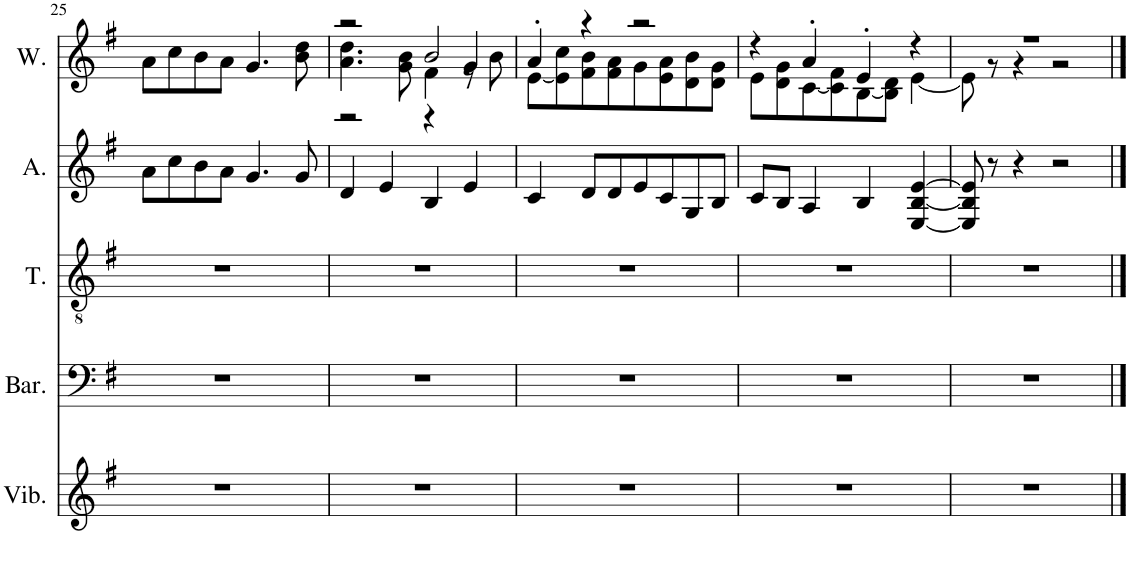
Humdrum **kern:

**kern	**kern	**kern	**kern	**kern
*part5	*part4	*part3	*part2	*part1
*staff5	*staff4	*staff3	*staff2	*staff1
*I"Vibraphone, Choir	*I"Baritone, BASS	*I"Tenor, TENOR	*I"Alto, ALTO	*I"Women, SOPRANO
*I'Vib.	*I'Bar.	*I'T.	*I'A.	*I'W.
!!LO:PB:g=z
*clefG2	*clefF4	*clefGv2	*clefG2	*clefG2
*k[f#]	*k[f#]	*k[f#]	*k[f#]	*k[f#]
*M8/8	*M8/8	*M8/8	*M8/8	*M8/8
=25	=25	=25	=25	=25
1r	1r	1r	8a\L	8a\L
.	.	.	8cc\	8cc\
.	.	.	8b\	8b\
.	.	.	8a\J	8a\J
.	.	.	4.g/	4.g/
.	.	.	8g/	8b\ 8dd\
=26	=26	=26	=26	=26
*	*	*	*	*^
*	*	*	*	*	*^
1r	1r	1r	4d/	2r	4.a\ 4.dd\	2r
.	.	.	4e/	.	.	.
.	.	.	.	.	8g\ 8b\	.
.	.	.	4B/	2b/	4f#\	4r
.	.	.	4e/	.	8r	4g/
.	.	.	.	.	8b\	.
*	*	*	*	*	*v	*v
=27	=27	=27	=27	=27	=27
1r	1r	1r	4c/	4a'/	[8e\L
.	.	.	.	.	8e\] 8cc\
.	.	.	8d/L	4r	8f#\ 8b\
.	.	.	8d/	.	8f#\ 8a\
.	.	.	8e/	2r	8g\
.	.	.	8c/	.	8e\ 8a\
.	.	.	8G/	.	8d\ 8b\
.	.	.	8B/J	.	8d\ 8g\J
=28	=28	=28	=28	=28	=28
1r	1r	1r	8c/L	4r	8e\L
.	.	.	8B/J	.	8d\ 8g\
.	.	.	4A/	4a'/	[8c\
.	.	.	.	.	8c\] 8f#\
.	.	.	4B/	4e'/	[8B\
.	.	.	.	.	8B\] 8d\J
.	.	.	[4E/ [4B/ [4e/	4r	[4e\
=29	=29	=29	=29	=29	=29
1r	1r	1r	8E/] 8B/] 8e/]	1r	8e\]
.	.	.	8r	.	8r
.	.	.	4r	.	4r
.	.	.	2r	.	2r
*	*	*	*	*v	*v
==	==	==	==	==
*-	*-	*-	*-	*-
